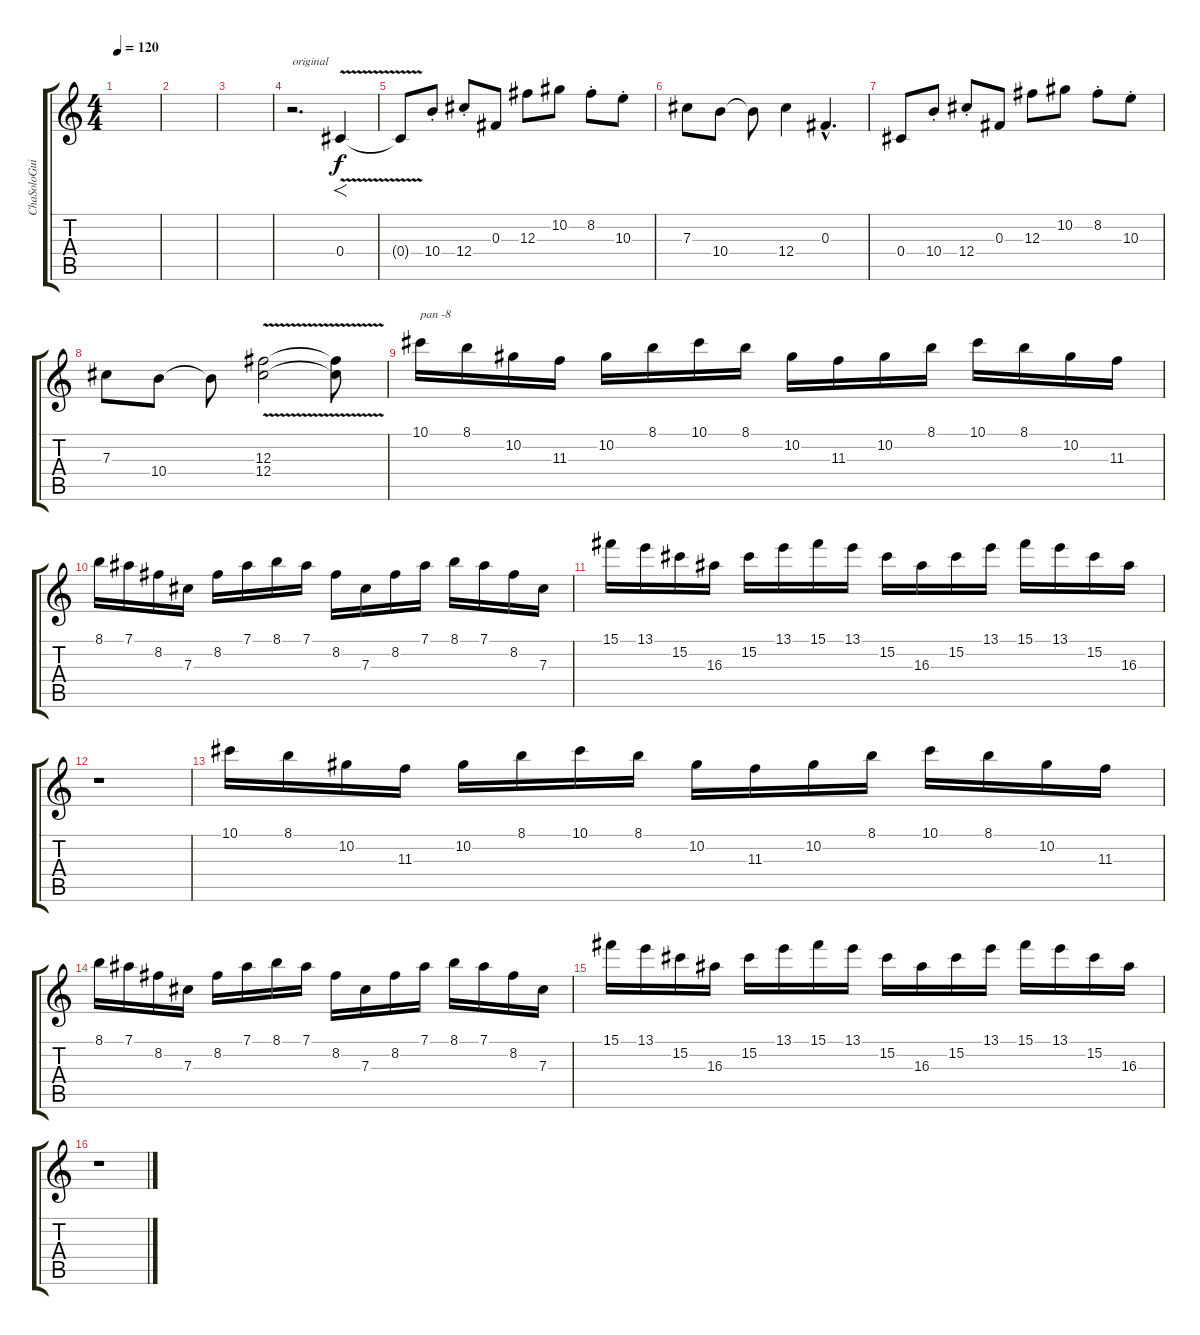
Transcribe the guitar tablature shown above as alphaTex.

\track ("ChaSoloGuitar" "ChaSoloGui") {instrument distortionguitar}
\staff {score tabs}
\tuning (Eb4 Bb3 Gb3 Db3 Ab2 Eb2) {hide}
\ts (4 4)
\tempo 120
\clef g2
\ks c
|
|
|
r.2{d txt "original" volume 15 balance 8 instrument distortionguitar} 0.4{v}.4{f} |
0.4{t}.8 10.4{st}.8 12.4{st}.8 0.3.8 12.3.8 10.2.8 8.2{st}.8 10.3{st}.8 |
7.3.8 10.4.8 10.4{t}.8 12.4.4 0.3{hac}.4{d} |
0.4.8 10.4{st}.8 12.4{st}.8 0.3.8 12.3.8 10.2.8 8.2{st}.8 10.3{st}.8 |
7.3.8 10.4.8 10.4{t}.8 (12.3{v} 12.4{v}).2 (12.3{t} 12.4{t}).8 |
10.1.16{txt "pan -8" balance 0} 8.1.16 10.2.16 11.3.16 10.2.16 8.1.16 10.1.16 8.1.16 10.2.16 11.3.16 10.2.16 8.1.16 10.1.16 8.1.16 10.2.16 11.3.16 |
8.1.16 7.1.16 8.2.16 7.3.16 8.2.16 7.1.16 8.1.16 7.1.16 8.2.16 7.3.16 8.2.16 7.1.16 8.1.16 7.1.16 8.2.16 7.3.16 |
15.1.16 13.1.16 15.2.16 16.3.16 15.2.16 13.1.16 15.1.16 13.1.16 15.2.16 16.3.16 15.2.16 13.1.16 15.1.16 13.1.16 15.2.16 16.3.16 |
r.1 |
10.1.16 8.1.16 10.2.16 11.3.16 10.2.16 8.1.16 10.1.16 8.1.16 10.2.16 11.3.16 10.2.16 8.1.16 10.1.16 8.1.16 10.2.16 11.3.16 |
8.1.16 7.1.16 8.2.16 7.3.16 8.2.16 7.1.16 8.1.16 7.1.16 8.2.16 7.3.16 8.2.16 7.1.16 8.1.16 7.1.16 8.2.16 7.3.16 |
15.1.16 13.1.16 15.2.16 16.3.16 15.2.16 13.1.16 15.1.16 13.1.16 15.2.16 16.3.16 15.2.16 13.1.16 15.1.16 13.1.16 15.2.16 16.3.16 |
r.1
